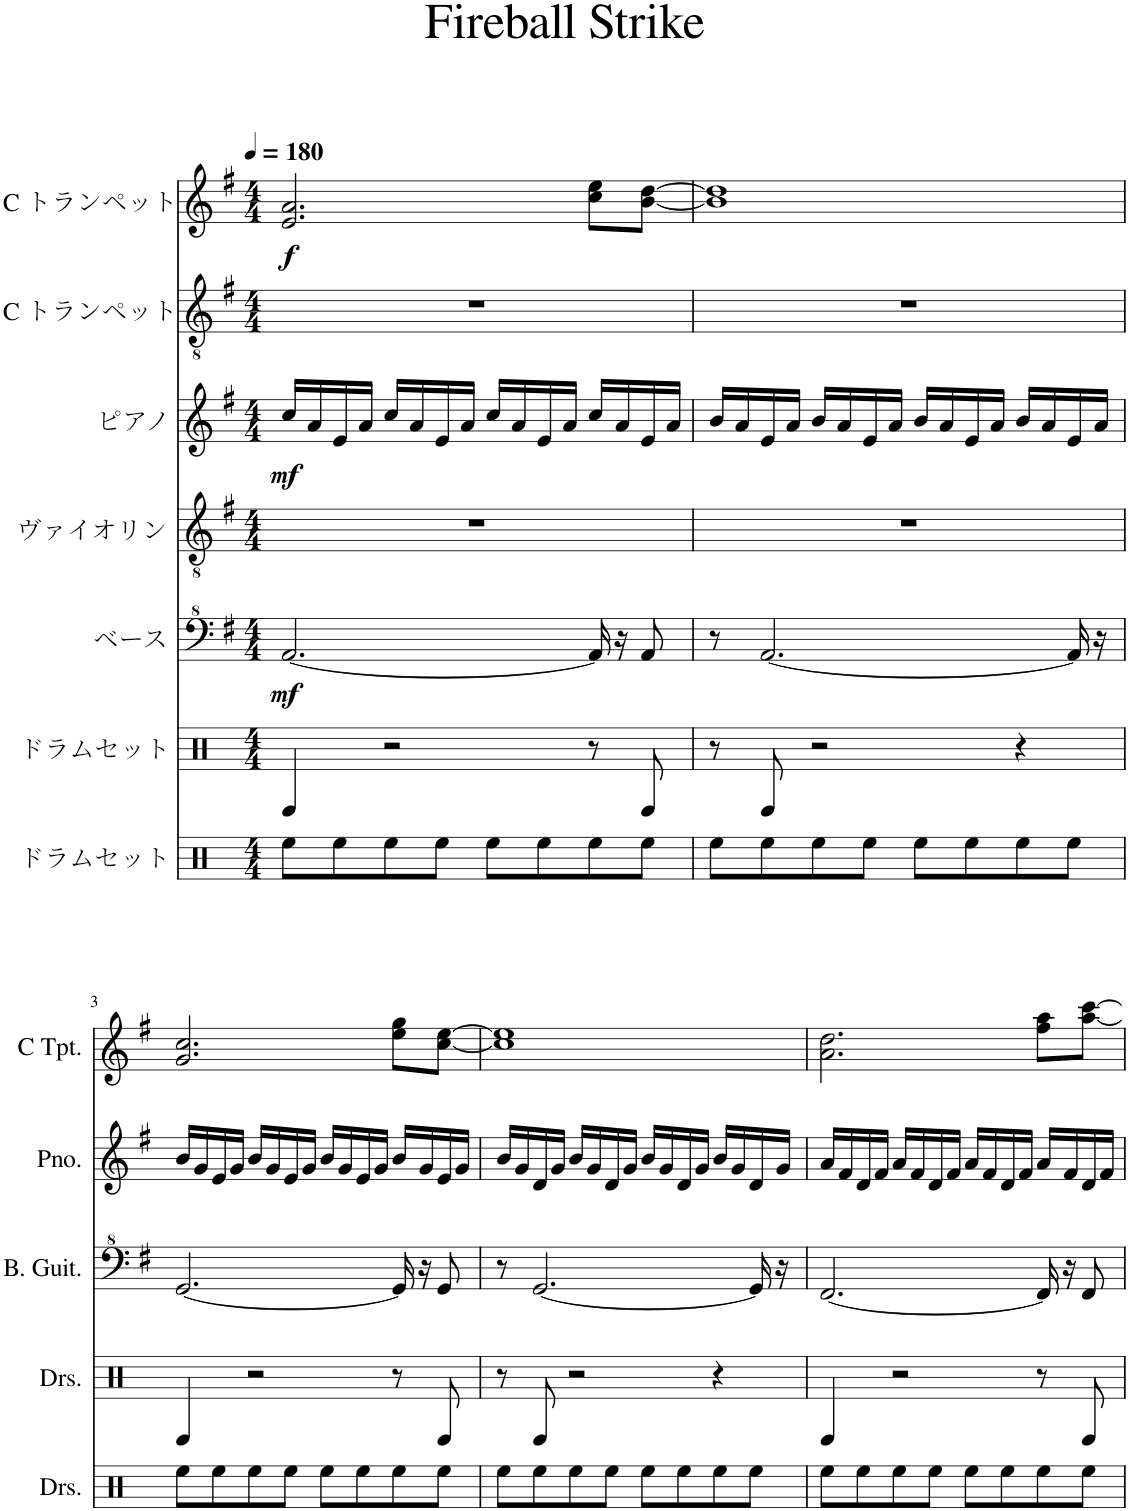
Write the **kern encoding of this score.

**kern	**kern	**kern	**dynam	**kern	**kern	**dynam	**kern	**kern	**dynam
*part7	*part6	*part5	*part5	*part4	*part3	*part3	*part2	*part1	*part1
*staff7	*staff6	*staff5	*staff5	*staff4	*staff3	*staff3	*staff2	*staff1	*staff1
*I"ドラムセット	*I"ドラムセット	*I"ベース	*	*I"ヴァイオリン	*I"ピアノ	*	*I"C トランペット	*I"C トランペット	*
*clefX	*clefX	*clefF^4	*	*clefGv2	*clefG2	*	*clefGv2	*clefG2	*
*	*	*Trd7c12	*	*	*	*	*	*	*
*k[]	*k[]	*k[f#]	*	*k[f#]	*k[f#]	*	*k[f#]	*k[f#]	*
*M4/4	*M4/4	*M4/4	*	*M4/4	*M4/4	*	*M4/4	*M4/4	*
*MM180	*MM180	*MM180	*	*MM180	*MM180	*	*MM180	*MM180	*
=1	=1	=1	=1	=1	=1	=1	=1	=1	=1
!	!	!	!LO:DY:b	!	!	!LO:DY:b	!	!	!LO:DY:b
8ee\L	4D/	[2.A/	mf	1r	16cc/LL	mf	1r	2.e/ 2.a/	f
.	.	.	.	.	16a/	.	.	.	.
8ee\	.	.	.	.	16e/	.	.	.	.
.	.	.	.	.	16a/JJ	.	.	.	.
8ee\	2r	.	.	.	16cc/LL	.	.	.	.
.	.	.	.	.	16a/	.	.	.	.
8ee\J	.	.	.	.	16e/	.	.	.	.
.	.	.	.	.	16a/JJ	.	.	.	.
8ee\L	.	.	.	.	16cc/LL	.	.	.	.
.	.	.	.	.	16a/	.	.	.	.
8ee\	.	.	.	.	16e/	.	.	.	.
.	.	.	.	.	16a/JJ	.	.	.	.
8ee\	8r	16A/]	.	.	16cc/LL	.	.	8cc\ 8ee\L	.
.	.	16r	.	.	16a/	.	.	.	.
8ee\J	8D/	8A/	.	.	16e/	.	.	[8b\ [8dd\J	.
.	.	.	.	.	16a/JJ	.	.	.	.
=2	=2	=2	=2	=2	=2	=2	=2	=2	=2
8ee\L	8r	8r	.	1r	16b/LL	.	1r	1b] 1dd]	.
.	.	.	.	.	16a/	.	.	.	.
8ee\	8D/	[2.A/	.	.	16e/	.	.	.	.
.	.	.	.	.	16a/JJ	.	.	.	.
8ee\	2r	.	.	.	16b/LL	.	.	.	.
.	.	.	.	.	16a/	.	.	.	.
8ee\J	.	.	.	.	16e/	.	.	.	.
.	.	.	.	.	16a/JJ	.	.	.	.
8ee\L	.	.	.	.	16b/LL	.	.	.	.
.	.	.	.	.	16a/	.	.	.	.
8ee\	.	.	.	.	16e/	.	.	.	.
.	.	.	.	.	16a/JJ	.	.	.	.
8ee\	4r	.	.	.	16b/LL	.	.	.	.
.	.	.	.	.	16a/	.	.	.	.
8ee\J	.	16A/]	.	.	16e/	.	.	.	.
.	.	16r	.	.	16a/JJ	.	.	.	.
!!LO:LB:g=z
=3	=3	=3	=3	=3	=3	=3	=3	=3	=3
*	*	*k[f#]	*	*k[f#]	*k[f#]	*	*k[f#]	*k[f#]	*
8ee\L	4D/	[2.G/	.	1r	16b/LL	.	1r	2.g/ 2.cc/	.
.	.	.	.	.	16g/	.	.	.	.
8ee\	.	.	.	.	16e/	.	.	.	.
.	.	.	.	.	16g/JJ	.	.	.	.
8ee\	2r	.	.	.	16b/LL	.	.	.	.
.	.	.	.	.	16g/	.	.	.	.
8ee\J	.	.	.	.	16e/	.	.	.	.
.	.	.	.	.	16g/JJ	.	.	.	.
8ee\L	.	.	.	.	16b/LL	.	.	.	.
.	.	.	.	.	16g/	.	.	.	.
8ee\	.	.	.	.	16e/	.	.	.	.
.	.	.	.	.	16g/JJ	.	.	.	.
8ee\	8r	16G/]	.	.	16b/LL	.	.	8ee\ 8gg\L	.
.	.	16r	.	.	16g/	.	.	.	.
8ee\J	8D/	8G/	.	.	16e/	.	.	[8cc\ [8ee\J	.
.	.	.	.	.	16g/JJ	.	.	.	.
=4	=4	=4	=4	=4	=4	=4	=4	=4	=4
8ee\L	8r	8r	.	1r	16b/LL	.	1r	1cc] 1ee]	.
.	.	.	.	.	16g/	.	.	.	.
8ee\	8D/	[2.G/	.	.	16d/	.	.	.	.
.	.	.	.	.	16g/JJ	.	.	.	.
8ee\	2r	.	.	.	16b/LL	.	.	.	.
.	.	.	.	.	16g/	.	.	.	.
8ee\J	.	.	.	.	16d/	.	.	.	.
.	.	.	.	.	16g/JJ	.	.	.	.
8ee\L	.	.	.	.	16b/LL	.	.	.	.
.	.	.	.	.	16g/	.	.	.	.
8ee\	.	.	.	.	16d/	.	.	.	.
.	.	.	.	.	16g/JJ	.	.	.	.
8ee\	4r	.	.	.	16b/LL	.	.	.	.
.	.	.	.	.	16g/	.	.	.	.
8ee\J	.	16G/]	.	.	16d/	.	.	.	.
.	.	16r	.	.	16g/JJ	.	.	.	.
=5	=5	=5	=5	=5	=5	=5	=5	=5	=5
8ee\L	4D/	[2.F#/	.	1r	16a/LL	.	1r	2.a\ 2.dd\	.
.	.	.	.	.	16f#/	.	.	.	.
8ee\	.	.	.	.	16d/	.	.	.	.
.	.	.	.	.	16f#/JJ	.	.	.	.
8ee\	2r	.	.	.	16a/LL	.	.	.	.
.	.	.	.	.	16f#/	.	.	.	.
8ee\J	.	.	.	.	16d/	.	.	.	.
.	.	.	.	.	16f#/JJ	.	.	.	.
8ee\L	.	.	.	.	16a/LL	.	.	.	.
.	.	.	.	.	16f#/	.	.	.	.
8ee\	.	.	.	.	16d/	.	.	.	.
.	.	.	.	.	16f#/JJ	.	.	.	.
8ee\	8r	16F#/]	.	.	16a/LL	.	.	8ff#\ 8aa\L	.
.	.	16r	.	.	16f#/	.	.	.	.
8ee\J	8D/	8F#/	.	.	16d/	.	.	[8aa\ [8ccc\J	.
.	.	.	.	.	16f#/JJ	.	.	.	.
=	=	=	=	=	=	=	=	=	=
*-	*-	*-	*-	*-	*-	*-	*-	*-	*-
